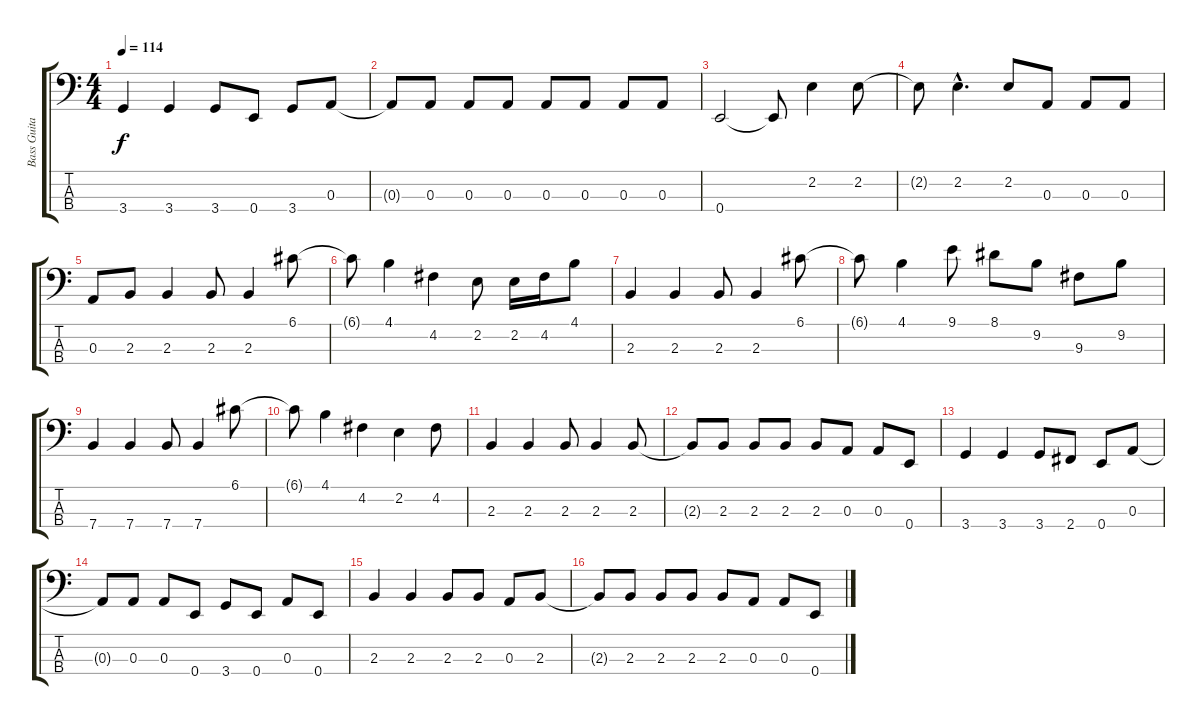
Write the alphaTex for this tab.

\track ("Bass Guitar         " "Bass Guita") {instrument electricbassfinger}
\staff {score tabs}
\tuning (G2 D2 A1 E1) {hide}
\ts (4 4)
\tempo 114
\clef f4
\ks c
3.4.4{dy f} 3.4.4 3.4.8 0.4.8 3.4.8 0.3.8 |
0.3{t}.8 0.3.8 0.3.8 0.3.8 0.3.8 0.3.8 0.3.8 0.3.8 |
0.4.2 0.4{t}.8 2.2.4 2.2.8 |
2.2{t}.8 2.2{hac}.4{d} 2.2.8 0.3.8 0.3.8 0.3.8 |
0.3.8 2.3.8 2.3.4 2.3.8 2.3.4 6.1.8 |
6.1{t}.8 4.1.4 4.2.4 2.2.8 2.2.16 4.2.16 4.1.8 |
2.3.4 2.3.4 2.3.8 2.3.4 6.1.8 |
6.1{t}.8 4.1.4 9.1.8 8.1.8 9.2.8 9.3.8 9.2.8 |
7.4.4 7.4.4 7.4.8 7.4.4 6.1.8 |
6.1{t}.8 4.1.4 4.2.4 2.2.4 4.2.8 |
2.3.4 2.3.4 2.3.8 2.3.4 2.3.8 |
2.3{t}.8 2.3.8 2.3.8 2.3.8 2.3.8 0.3.8 0.3.8 0.4.8 |
3.4.4 3.4.4 3.4.8 2.4.8 0.4.8 0.3.8 |
0.3{t}.8 0.3.8 0.3.8 0.4.8 3.4.8 0.4.8 0.3.8 0.4.8 |
2.3.4 2.3.4 2.3.8 2.3.8 0.3.8 2.3.8 |
2.3{t}.8 2.3.8 2.3.8 2.3.8 2.3.8 0.3.8 0.3.8 0.4.8
